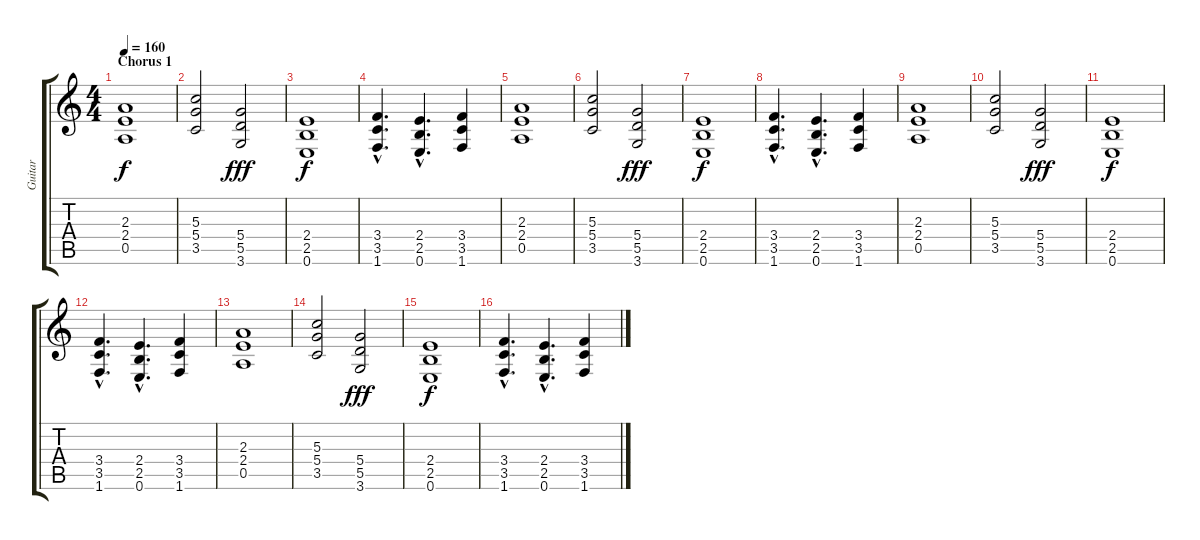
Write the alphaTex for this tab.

\track ("Guitar" "Guitar") {instrument distortionguitar}
\staff {score tabs}
\tuning (E4 B3 G3 D3 A2 E2) {hide}
\ts (4 4)
\section ("" "Chorus 1")
\tempo 160
\clef g2
\ks c
(2.3 2.4 0.5).1{dy f} |
(5.3 5.4 3.5).2 (5.4 5.5 3.6).2{dy fff} |
(2.4 2.5 0.6).1{dy f} |
(3.4{hac} 3.5{hac} 1.6{hac}).4{d} (2.4{hac} 2.5{hac} 0.6{hac}).4{d} (3.4 3.5 1.6).4 |
(2.3 2.4 0.5).1 |
(5.3 5.4 3.5).2 (5.4 5.5 3.6).2{dy fff} |
(2.4 2.5 0.6).1{dy f} |
(3.4{hac} 3.5{hac} 1.6{hac}).4{d} (2.4{hac} 2.5{hac} 0.6{hac}).4{d} (3.4 3.5 1.6).4 |
(2.3 2.4 0.5).1 |
(5.3 5.4 3.5).2 (5.4 5.5 3.6).2{dy fff} |
(2.4 2.5 0.6).1{dy f} |
(3.4{hac} 3.5{hac} 1.6{hac}).4{d} (2.4{hac} 2.5{hac} 0.6{hac}).4{d} (3.4 3.5 1.6).4 |
(2.3 2.4 0.5).1 |
(5.3 5.4 3.5).2 (5.4 5.5 3.6).2{dy fff} |
(2.4 2.5 0.6).1{dy f} |
(3.4{hac} 3.5{hac} 1.6{hac}).4{d} (2.4{hac} 2.5{hac} 0.6{hac}).4{d} (3.4 3.5 1.6).4
